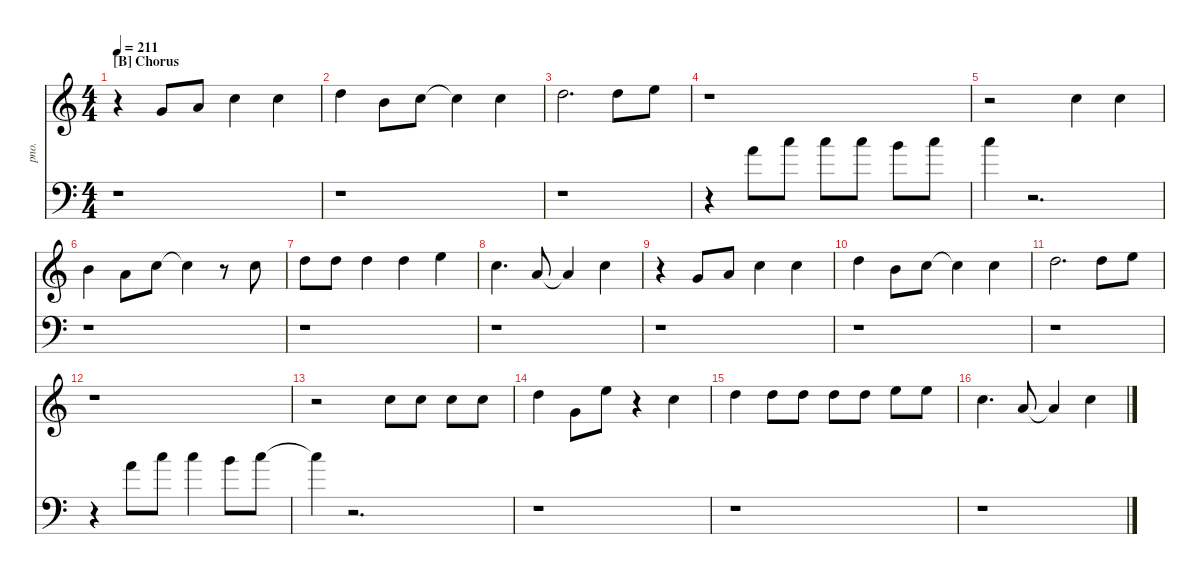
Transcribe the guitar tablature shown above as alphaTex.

\defaultSystemsLayout 4
\hideDynamics
\bracketExtendMode nobrackets
\track ("Vocal" "pno.") {instrument acousticgrandpiano}
\staff {score}
\tuning (E4 B3 G3 D3 A2 E2)
\ts (4 4)
\section ("B" "Chorus")
\tempo 211
\clef g2
\ks c
r.4{dy ff} 3.1.8 5.1.8 8.1.4 8.1.4 |
10.1.4 7.1.8 8.1.8 8.1{t}.4 8.1.4 |
10.1.2{d} 10.1.8 12.1.8 |
r.1 |
r.2 8.1.4 8.1.4 |
7.1.4 5.1.8{dy f} 8.1.8{dy ff} 8.1{t}.4 r.8 8.1.8 |
10.1.8 10.1.8 10.1.4 10.1.4 12.1.4 |
8.1.4{d} 5.1.8 5.1{t}.4 8.1.4 |
r.4 3.1.8 5.1.8 8.1.4 8.1.4 |
10.1.4 7.1.8 8.1.8 8.1{t}.4 8.1.4 |
10.1.2{d} 10.1.8 12.1.8 |
r.1 |
r.2 8.1.8 8.1.8 8.1.8 8.1.8 |
10.1.4 8.2.8{dy f} 12.1.8{dy ff} r.4 8.1.4 |
10.1.4 10.1.8 10.1.8 10.1.8 10.1.8 12.1.8 12.1.8 |
8.1.4{d} 5.1.8 5.1{t}.4 8.1.4
\staff {score}
\tuning (G2 D2 A1 E1 B0)
\clef f4
\ottava regular
\simile none
\ks c
r.1{dy ff} |
r.1 |
r.1 |
r.4 26.1.8{dy f} 29.1.8{dy ff} 29.1.8 29.1.8 28.1.8 29.1.8 |
29.1.4 r.2{d} |
r.1 |
r.1 |
r.1 |
r.1 |
r.1 |
r.1 |
r.4 26.1.8{dy f} 29.1.8{dy ff} 29.1.4 28.1.8 29.1.8 |
29.1{t}.4 r.2{d} |
r.1 |
r.1 |
r.1
